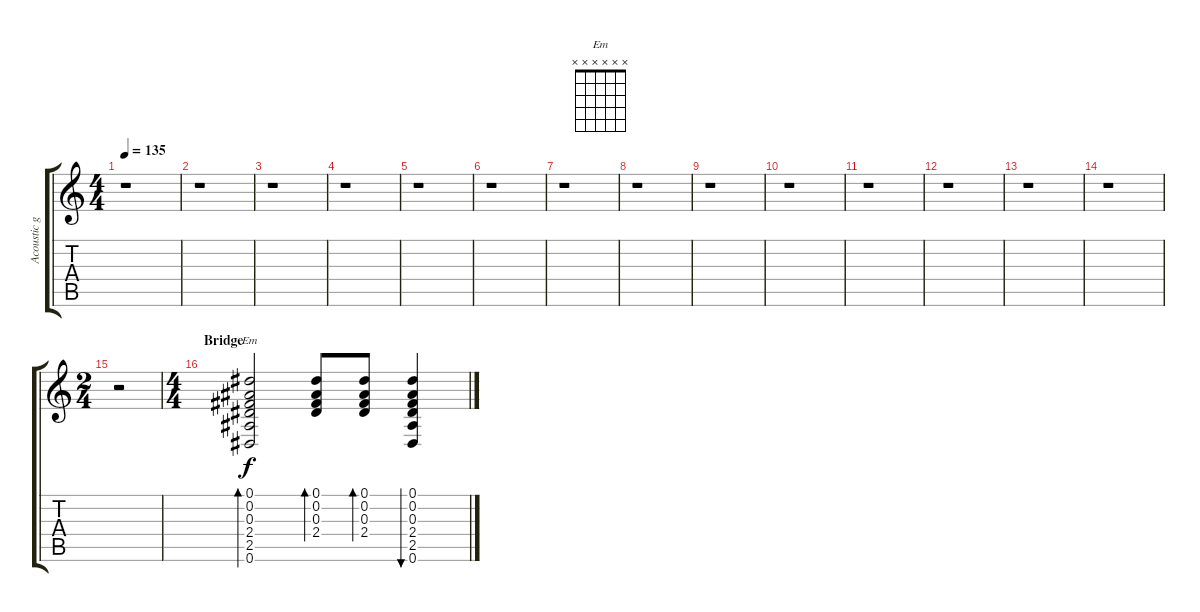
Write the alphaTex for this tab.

\track ("Acoustic guitar" "Acoustic g") {instrument acousticguitarsteel}
\staff {score tabs}
\tuning (Eb4 Bb3 Gb3 Db3 Ab2 Eb2) {hide}
\chord ("Em" x x x x x x)
\ts (4 4)
\tempo 135
\clef g2
\ks c
r.1{dy f} |
r.1 |
r.1 |
r.1 |
r.1 |
r.1 |
r.1 |
r.1 |
r.1 |
r.1 |
r.1 |
r.1 |
r.1 |
r.1 |
\ts (2 4)
r.2 |
\ts (4 4)
\section ("" "Bridge")
(0.1 0.2 0.3 2.4 2.5 0.6).2{bd 120 ch "Em"} (0.1 0.2 0.3 2.4).8{bd 60} (0.1 0.2 0.3 2.4).8{bd 60} (0.1 0.2 0.3 2.4 2.5 0.6).4{bu 60}
